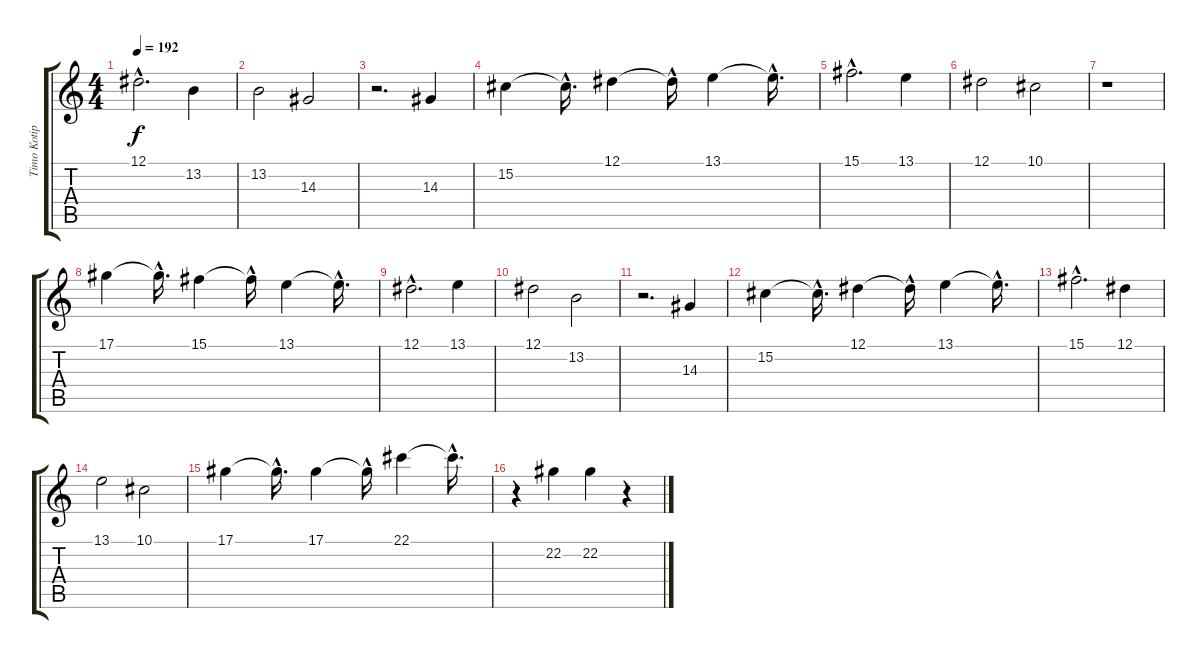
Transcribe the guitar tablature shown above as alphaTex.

\track ("Timo Kotipelto" "Timo Kotip") {instrument lead1square}
\staff {score tabs}
\tuning (Eb4 Bb3 Gb3 Db3 Ab2 Eb2) {hide}
\ts (4 4)
\tempo 192
\clef g2
\ks c
12.1{hac}.2{d dy f} 13.2.4 |
13.2.2 14.3.2 |
r.2{d} 14.3.4 |
15.2.4 15.2{hac t}.16{d} 12.1.4 12.1{hac t}.16 13.1.4 13.1{hac t}.16{d} |
15.1{hac}.2{d} 13.1.4 |
12.1.2 10.1.2 |
r.1 |
17.1.4 17.1{hac t}.16{d} 15.1.4 15.1{hac t}.16 13.1.4 13.1{hac t}.16{d} |
12.1{hac}.2{d} 13.1.4 |
12.1.2 13.2.2 |
r.2{d} 14.3.4 |
15.2.4 15.2{hac t}.16{d} 12.1.4 12.1{hac t}.16 13.1.4 13.1{hac t}.16{d} |
15.1{hac}.2{d} 12.1.4 |
13.1.2 10.1.2 |
17.1.4 17.1{hac t}.16{d} 17.1.4 17.1{hac t}.16 22.1.4 22.1{hac t}.16{d} |
r.4 22.2.4 22.2.4 r.4
